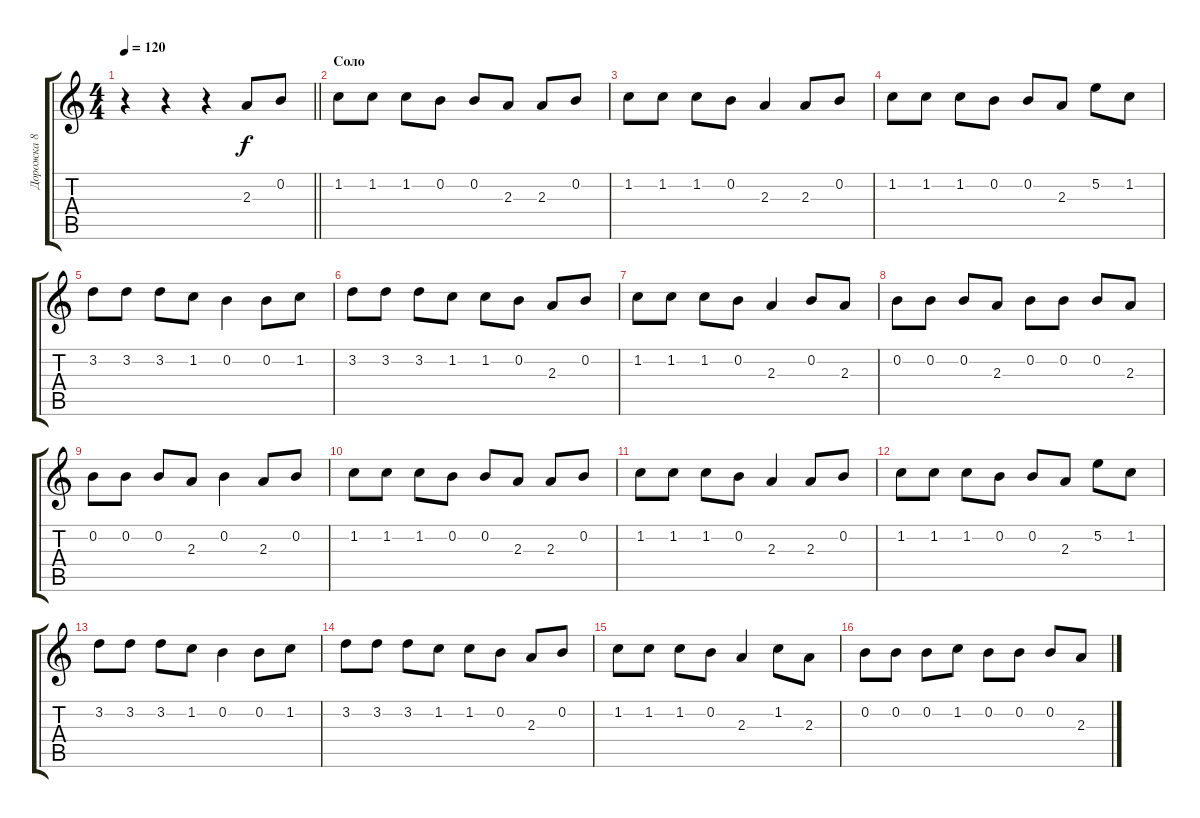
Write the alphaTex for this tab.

\track ("Дорожка 8" "Дорожка 8") {instrument distortionguitar}
\staff {score tabs}
\tuning (E4 B3 G3 D3 A2 E2) {hide}
\ts (4 4)
\tempo 120
\clef g2
\barLineRight lightlight
\ks c
r.4{dy f} r.4 r.4 2.3.8 0.2.8 |
\section ("" "Соло")
1.2.8 1.2.8 1.2.8 0.2.8 0.2.8 2.3.8 2.3.8 0.2.8 |
1.2.8 1.2.8 1.2.8 0.2.8 2.3.4 2.3.8 0.2.8 |
1.2.8 1.2.8 1.2.8 0.2.8 0.2.8 2.3.8 5.2.8 1.2.8 |
3.2.8 3.2.8 3.2.8 1.2.8 0.2.4 0.2.8 1.2.8 |
3.2.8 3.2.8 3.2.8 1.2.8 1.2.8 0.2.8 2.3.8 0.2.8 |
1.2.8 1.2.8 1.2.8 0.2.8 2.3.4 0.2.8 2.3.8 |
0.2.8 0.2.8 0.2.8 2.3.8 0.2.8 0.2.8 0.2.8 2.3.8 |
0.2.8 0.2.8 0.2.8 2.3.8 0.2.4 2.3.8 0.2.8 |
1.2.8 1.2.8 1.2.8 0.2.8 0.2.8 2.3.8 2.3.8 0.2.8 |
1.2.8 1.2.8 1.2.8 0.2.8 2.3.4 2.3.8 0.2.8 |
1.2.8 1.2.8 1.2.8 0.2.8 0.2.8 2.3.8 5.2.8 1.2.8 |
3.2.8 3.2.8 3.2.8 1.2.8 0.2.4 0.2.8 1.2.8 |
3.2.8 3.2.8 3.2.8 1.2.8 1.2.8 0.2.8 2.3.8 0.2.8 |
1.2.8 1.2.8 1.2.8 0.2.8 2.3.4 1.2.8 2.3.8 |
0.2.8 0.2.8 0.2.8 1.2.8 0.2.8 0.2.8 0.2.8 2.3.8
